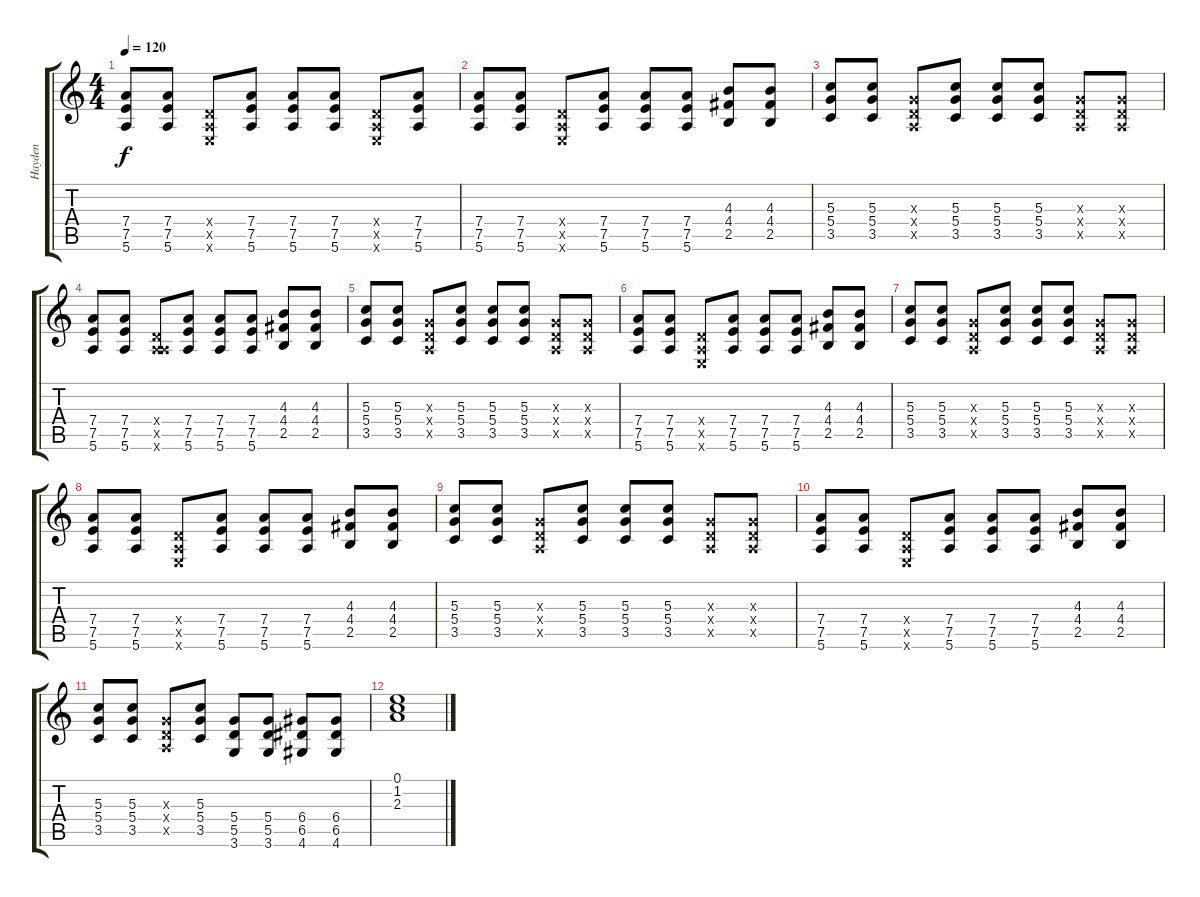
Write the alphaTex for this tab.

\track ("Hayden" "Hayden") {instrument distortionguitar}
\staff {score tabs}
\tuning (E4 B3 G3 D3 A2 E2) {hide}
\ts (4 4)
\tempo 120
\clef g2
\ks c
(7.4 7.5 5.6).8{dy f} (7.4 7.5 5.6).8 (0.4{x} 0.5{x} 0.6{x}).8 (7.4 7.5 5.6).8 (7.4 7.5 5.6).8 (7.4 7.5 5.6).8 (0.4{x} 0.5{x} 0.6{x}).8 (7.4 7.5 5.6).8 |
(7.4 7.5 5.6).8 (7.4 7.5 5.6).8 (0.4{x} 0.5{x} 0.6{x}).8 (7.4 7.5 5.6).8 (7.4 7.5 5.6).8 (7.4 7.5 5.6).8 (4.3 4.4 2.5).8 (4.3 4.4 2.5).8 |
(5.3 5.4 3.5).8 (5.3 5.4 3.5).8 (0.3{x} 0.4{x} 0.5{x}).8 (5.3 5.4 3.5).8 (5.3 5.4 3.5).8 (5.3 5.4 3.5).8 (0.3{x} 0.4{x} 0.5{x}).8 (0.3{x} 0.4{x} 0.5{x}).8 |
(7.4 7.5 5.6).8 (7.4 7.5 5.6).8 (0.4{x} 0.5{x} 5.6{x}).8 (7.4 7.5 5.6).8 (7.4 7.5 5.6).8 (7.4 7.5 5.6).8 (4.3 4.4 2.5).8 (4.3 4.4 2.5).8 |
(5.3 5.4 3.5).8 (5.3 5.4 3.5).8 (0.3{x} 0.4{x} 0.5{x}).8 (5.3 5.4 3.5).8 (5.3 5.4 3.5).8 (5.3 5.4 3.5).8 (0.3{x} 0.4{x} 0.5{x}).8 (0.3{x} 0.4{x} 0.5{x}).8 |
(7.4 7.5 5.6).8 (7.4 7.5 5.6).8 (0.4{x} 0.5{x} 0.6{x}).8 (7.4 7.5 5.6).8 (7.4 7.5 5.6).8 (7.4 7.5 5.6).8 (4.3 4.4 2.5).8 (4.3 4.4 2.5).8 |
(5.3 5.4 3.5).8 (5.3 5.4 3.5).8 (0.3{x} 0.4{x} 0.5{x}).8 (5.3 5.4 3.5).8 (5.3 5.4 3.5).8 (5.3 5.4 3.5).8 (0.3{x} 0.4{x} 0.5{x}).8 (0.3{x} 0.4{x} 0.5{x}).8 |
(7.4 7.5 5.6).8 (7.4 7.5 5.6).8 (0.4{x} 0.5{x} 0.6{x}).8 (7.4 7.5 5.6).8 (7.4 7.5 5.6).8 (7.4 7.5 5.6).8 (4.3 4.4 2.5).8 (4.3 4.4 2.5).8 |
(5.3 5.4 3.5).8 (5.3 5.4 3.5).8 (0.3{x} 0.4{x} 0.5{x}).8 (5.3 5.4 3.5).8 (5.3 5.4 3.5).8 (5.3 5.4 3.5).8 (0.3{x} 0.4{x} 0.5{x}).8 (0.3{x} 0.4{x} 0.5{x}).8 |
(7.4 7.5 5.6).8 (7.4 7.5 5.6).8 (0.4{x} 0.5{x} 0.6{x}).8 (7.4 7.5 5.6).8 (7.4 7.5 5.6).8 (7.4 7.5 5.6).8 (4.3 4.4 2.5).8 (4.3 4.4 2.5).8 |
(5.3 5.4 3.5).8 (5.3 5.4 3.5).8 (0.3{x} 0.4{x} 0.5{x}).8 (5.3 5.4 3.5).8 (5.4 5.5 3.6).8 (5.4 5.5 3.6).8 (6.4 6.5 4.6).8 (6.4 6.5 4.6).8 |
(0.1 1.2 2.3).1
